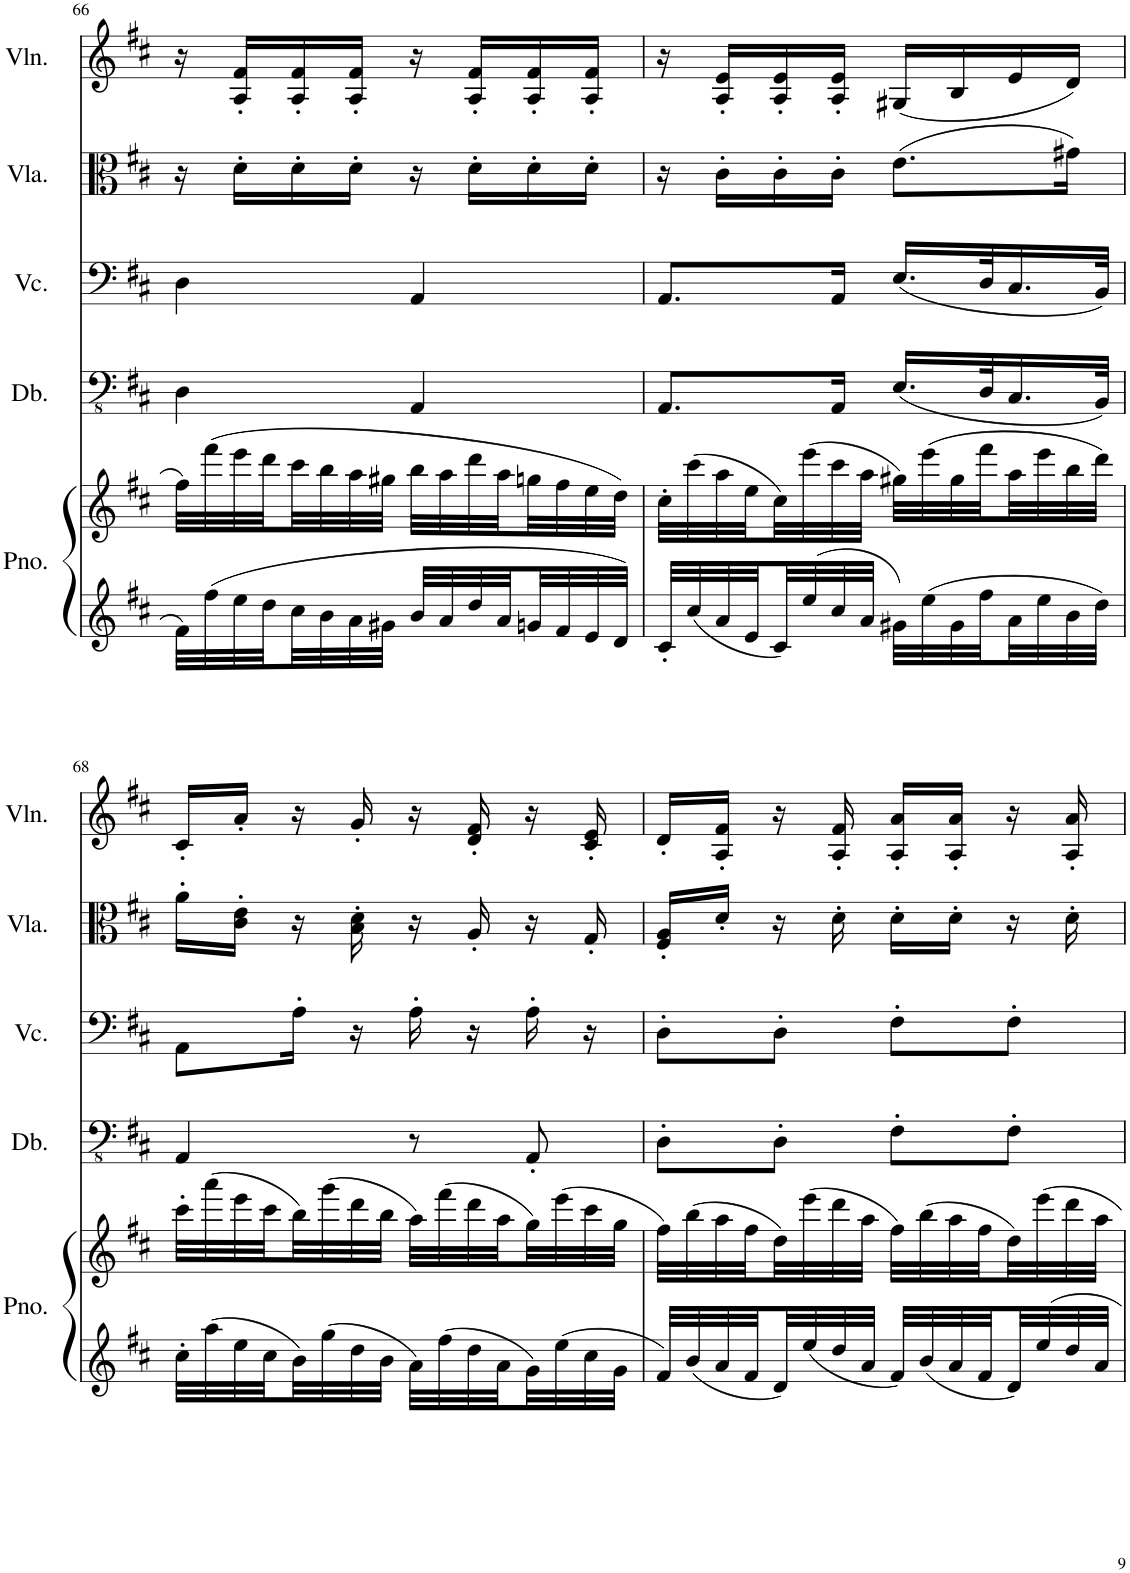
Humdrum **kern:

**kern	**kern	**kern	**kern	**kern	**kern
*part5	*part5	*part4	*part3	*part2	*part1
*staff6	*staff5	*staff4	*staff3	*staff2	*staff1
*I"Piano	*	*I"Double Bass	*I"Violoncello	*I"Viola	*I"Violin
*I'Pno.	*	*I'Db.	*I'Vc.	*I'Vla.	*I'Vln.
!!LO:PB:g=z
*clefG2	*clefG2	*clefFv4	*clefF4	*clefC3	*clefG2
*	*	*Trd7c12	*	*	*
*k[f#c#]	*k[f#c#]	*k[f#c#]	*k[f#c#]	*k[f#c#]	*k[f#c#]
*M2/4	*M2/4	*M2/4	*M2/4	*M2/4	*M2/4
=66	=66	=66	=66	=66	=66
32f#\LLL	32ff#\LLL	4DD\	4D\	16r	16r
32ff#\	(32fff#\	.	.	.	.
32ee\	32eee\	.	.	16d'\LL	16A/' 16f#/'LL
32dd\	32ddd\	.	.	.	.
32cc#\	32ccc#\	.	.	16d'\	16A/' 16f#/'
32b\	32bb\	.	.	.	.
32a\	32aa\	.	.	16d'\JJ	16A/' 16f#/'JJ
32g#X\JJJ	32gg#X\JJJ	.	.	.	.
32b/LLL	32bb\LLL	4AAA/	4AA/	16r	16r
32a/	32aa\	.	.	.	.
32dd/	32ddd\	.	.	16d'\LL	16A/' 16f#/'LL
32a/	32aa\	.	.	.	.
32gn/	32ggn\	.	.	16d'\	16A/' 16f#/'
32f#/	32ff#\	.	.	.	.
32e/	32ee\	.	.	16d'\JJ	16A/' 16f#/'JJ
32d/JJJ	32dd\JJJ)	.	.	.	.
=67	=67	=67	=67	=67	=67
32c#'/LLL	32cc#'\LLL	8.AAA/L	8.AA/L	16r	16r
32cc#/	(32ccc#\	.	.	.	.
32a/	32aa\	.	.	16c#'\LL	16A/' 16e/'LL
32e/	32ee\	.	.	.	.
32c#/	32cc#\)	.	.	16c#'\	16A/' 16e/'
32ee/	(32eee\	.	.	.	.
32cc#/	32ccc#\	16AAA/Jk	16AA/Jk	16c#'\JJ	16A/' 16e/'JJ
32a/JJJ	32aa\JJJ	.	.	.	.
32g#X\LLL	32gg#X\LLL)	(16.EE/LL	(16.E/LL	(8.e\L	(16G#X/LL
32ee\	(32eee\	.	.	.	.
32g#\	32gg#\	.	.	.	16B/
32ff#\	32fff#\	32DD/K	32D/K	.	.
32a\	32aa\	16.CC#/	16.C#/	.	16e/
32ee\	32eee\	.	.	.	.
32b\	32bb\	.	.	16g#X\Jk)	16d/JJ)
32dd\JJJ	32ddd\JJJ)	32BBB/JJk)	32BB/JJk)	.	.
!!LO:LB:g=z
=68	=68	=68	=68	=68	=68
32cc#'\LLL	32ccc#'\LLL	4AAA/	8AA\L	16a'\LL	16c#'/LL
32aa\	(32aaa\	.	.	.	.
32ee\	32eee\	.	.	16c#\' 16e\'JJ	16a'/JJ
32cc#\	32ccc#\	.	.	.	.
32b\	32bb\)	.	16A'\Jk	16r	16r
32gg\	(32ggg\	.	.	.	.
32dd\	32ddd\	.	16r	16B\' 16d\'	16g'/
32b\JJJ	32bb\JJJ	.	.	.	.
32a\LLL	32aa\LLL)	8r	16A'\	16r	16r
32ff#\	(32fff#\	.	.	.	.
32dd\	32ddd\	.	16r	16A'/	16d/' 16f#/'
32a\	32aa\	.	.	.	.
32g\	32gg\)	8AAA'/	16A'\	16r	16r
32ee\	(32eee\	.	.	.	.
32cc#\	32ccc#\	.	16r	16G'/	16c#/' 16e/'
32g\JJJ	32gg\JJJ	.	.	.	.
=69	=69	=69	=69	=69	=69
32f#/LLL	32ff#\LLL)	8DD'\L	8D'\L	16F#/' 16A/'LL	16d'/LL
32b/	(32bb\	.	.	.	.
32a/	32aa\	.	.	16d'/JJ	16A/' 16f#/'JJ
32f#/	32ff#\	.	.	.	.
32d/	32dd\)	8DD'\J	8D'\J	16r	16r
32ee/	(32eee\	.	.	.	.
32dd/	32ddd\	.	.	16d'\	16A/' 16f#/'
32a/JJJ	32aa\JJJ	.	.	.	.
32f#/LLL	32ff#\LLL)	8FF#'\L	8F#'\L	16d'\LL	16A/' 16a/'LL
32b/	(32bb\	.	.	.	.
32a/	32aa\	.	.	16d'\JJ	16A/' 16a/'JJ
32f#/	32ff#\	.	.	.	.
32d/	32dd\)	8FF#'\J	8F#'\J	16r	16r
32ee/	32eee\	.	.	.	.
32dd/	32ddd\	.	.	16d'\	16A/' 16a/'
32a/JJJ	32aa\JJJ	.	.	.	.
=	=	=	=	=	=
*-	*-	*-	*-	*-	*-
